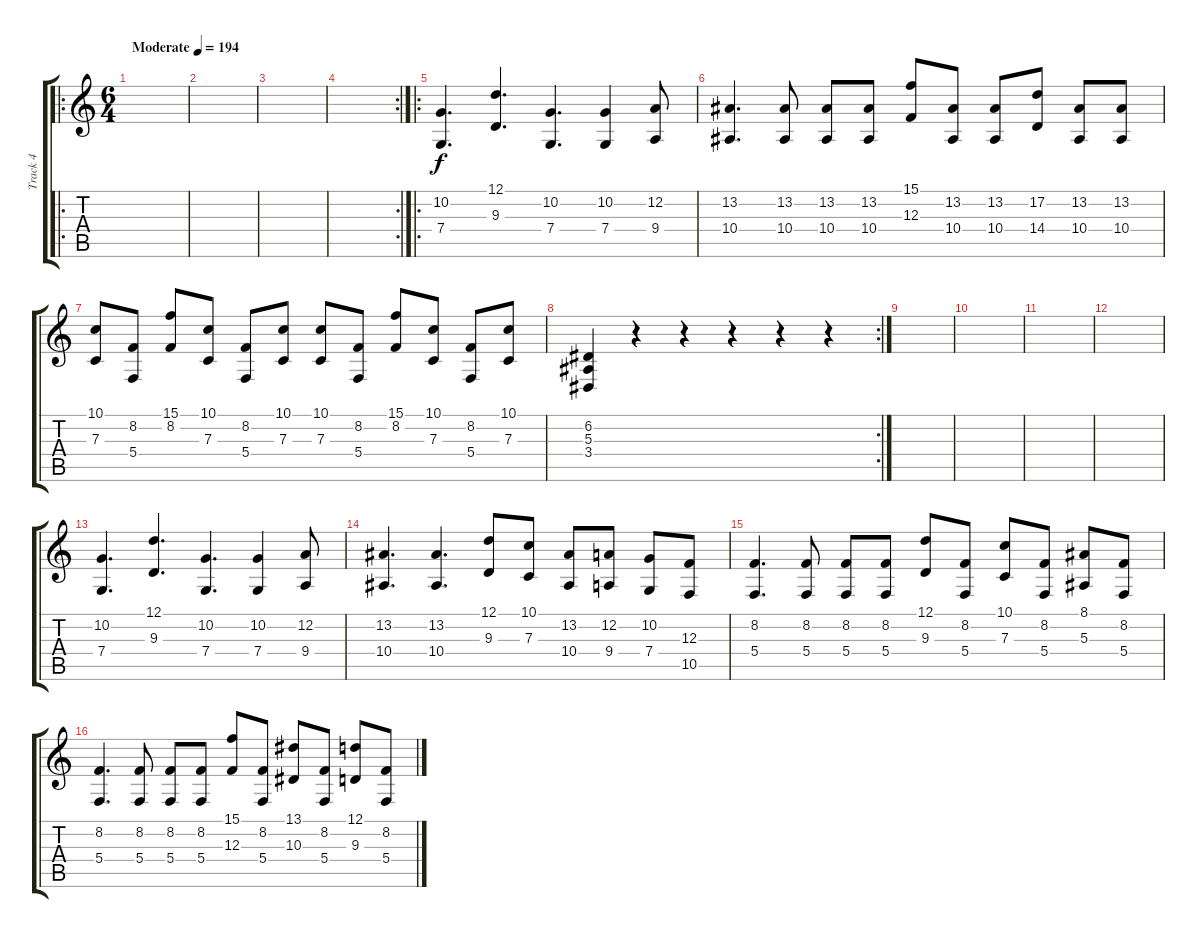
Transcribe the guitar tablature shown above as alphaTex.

\track ("Track 4" "Track 4") {instrument accordion}
\staff {score tabs}
\tuning (D4 A3 F3 C3 G2 D2) {hide}
\ro
\ts (6 4)
\tempo (194 "Moderate")
\clef g2
\ks c
|
|
|
\rc 2
|
\ro
(10.2 7.4).4{d} (12.1 9.3).4{d} (10.2 7.4).4{d} (10.2 7.4).4 (12.2 9.4).8 |
(13.2 10.4).4{d} (13.2 10.4).8 (13.2 10.4).8 (13.2 10.4).8 (15.1 12.3).8 (13.2 10.4).8 (13.2 10.4).8 (17.2 14.4).8 (13.2 10.4).8 (13.2 10.4).8 |
(10.1 7.3).8 (8.2 5.4).8 (15.1 8.2).8 (10.1 7.3).8 (8.2 5.4).8 (10.1 7.3).8 (10.1 7.3).8 (8.2 5.4).8 (15.1 8.2).8 (10.1 7.3).8 (8.2 5.4).8 (10.1 7.3).8 |
\rc 2
(6.2 5.3 3.4).4 r.4 r.4 r.4 r.4 r.4 |
|
|
|
|
(10.2 7.4).4{d} (12.1 9.3).4{d} (10.2 7.4).4{d} (10.2 7.4).4 (12.2 9.4).8 |
(13.2 10.4).4{d} (13.2 10.4).4{d} (12.1 9.3).8 (10.1 7.3).8 (13.2 10.4).8 (12.2 9.4).8 (10.2 7.4).8 (12.3 10.5).8 |
(8.2 5.4).4{d} (8.2 5.4).8 (8.2 5.4).8 (8.2 5.4).8 (12.1 9.3).8 (8.2 5.4).8 (10.1 7.3).8 (8.2 5.4).8 (8.1 5.3).8 (8.2 5.4).8 |
(8.2 5.4).4{d} (8.2 5.4).8 (8.2 5.4).8 (8.2 5.4).8 (15.1 12.3).8 (8.2 5.4).8 (13.1 10.3).8 (8.2 5.4).8 (12.1 9.3).8 (8.2 5.4).8
